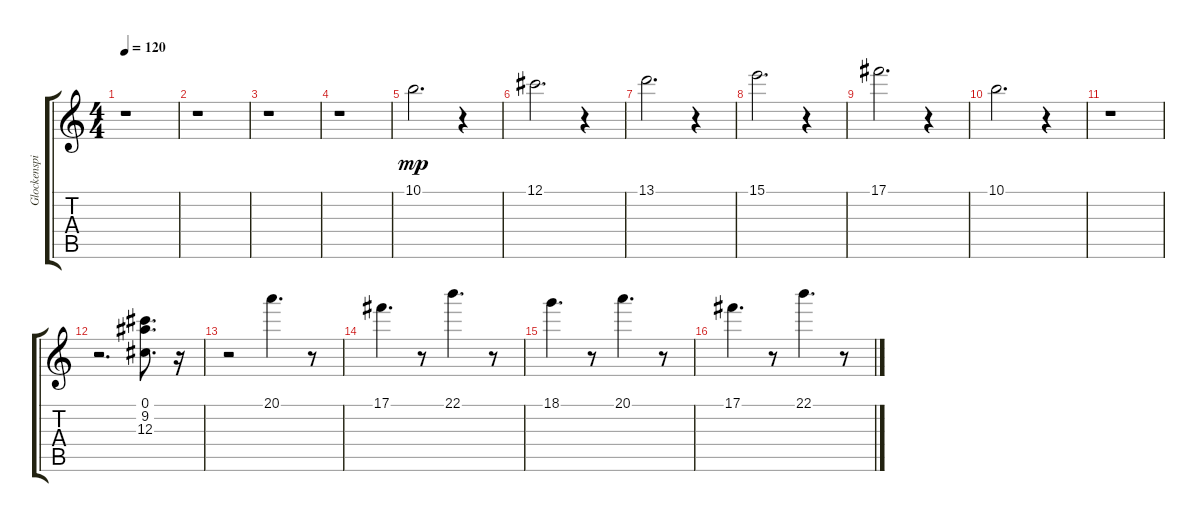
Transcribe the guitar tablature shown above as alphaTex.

\track ("Glockenspiel" "Glockenspi") {instrument glockenspiel}
\staff {score tabs}
\tuning (Db5 Db5 Db5 Db5 Db5 Db5) {hide}
\ts (4 4)
\tempo 120
\clef g2
\ks c
r.1{dy mp} |
r.1 |
r.1 |
r.1 |
10.1.2{d} r.4 |
12.1.2{d} r.4 |
13.1.2{d} r.4 |
15.1.2{d} r.4 |
17.1.2{d} r.4 |
10.1.2{d} r.4 |
r.1 |
r.2{d} (0.1 9.2 12.3).8{d} r.16 |
r.2 20.1.4{d} r.8 |
17.1.4{d} r.8 22.1.4{d} r.8 |
18.1.4{d} r.8 20.1.4{d} r.8 |
17.1.4{d} r.8 22.1.4{d} r.8
